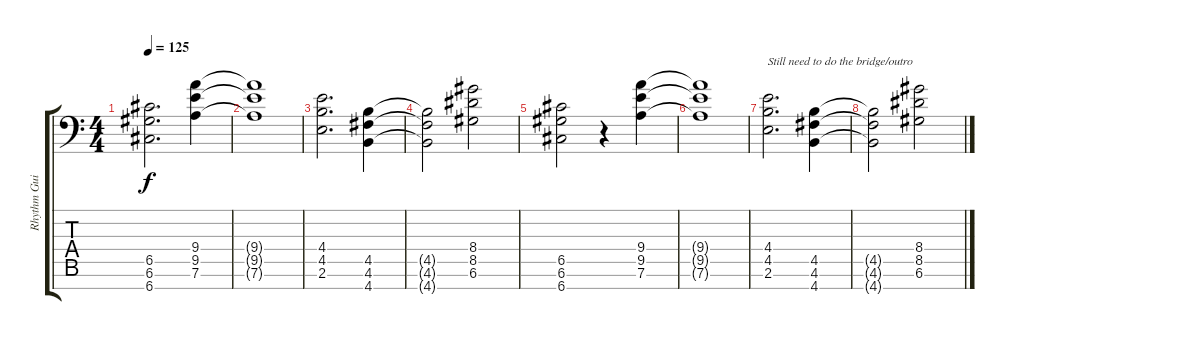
\track ("Rhythm Guitar" "Rhythm Gui") {instrument distortionguitar}
\staff {score tabs}
\tuning (D4 A3 F3 C3 G2 D2 G1) {hide}
\ts (4 4)
\tempo 125
\clef f4
\ks c
(6.5 6.6 6.7).2{d dy f} (9.4 9.5 7.6).4 |
(9.4{t} 9.5{t} 7.6{t}).1 |
(4.4 4.5 2.6).2{d} (4.5 4.6 4.7).4 |
(4.5{t} 4.6{t} 4.7{t}).2 (8.4 8.5 6.6).2 |
(6.5 6.6 6.7).2 r.4 (9.4 9.5 7.6).4 |
(9.4{t} 9.5{t} 7.6{t}).1 |
(4.4 4.5 2.6).2{d txt "Still need to do the bridge/outro"} (4.5 4.6 4.7).4 |
(4.5{t} 4.6{t} 4.7{t}).2 (8.4 8.5 6.6).2
